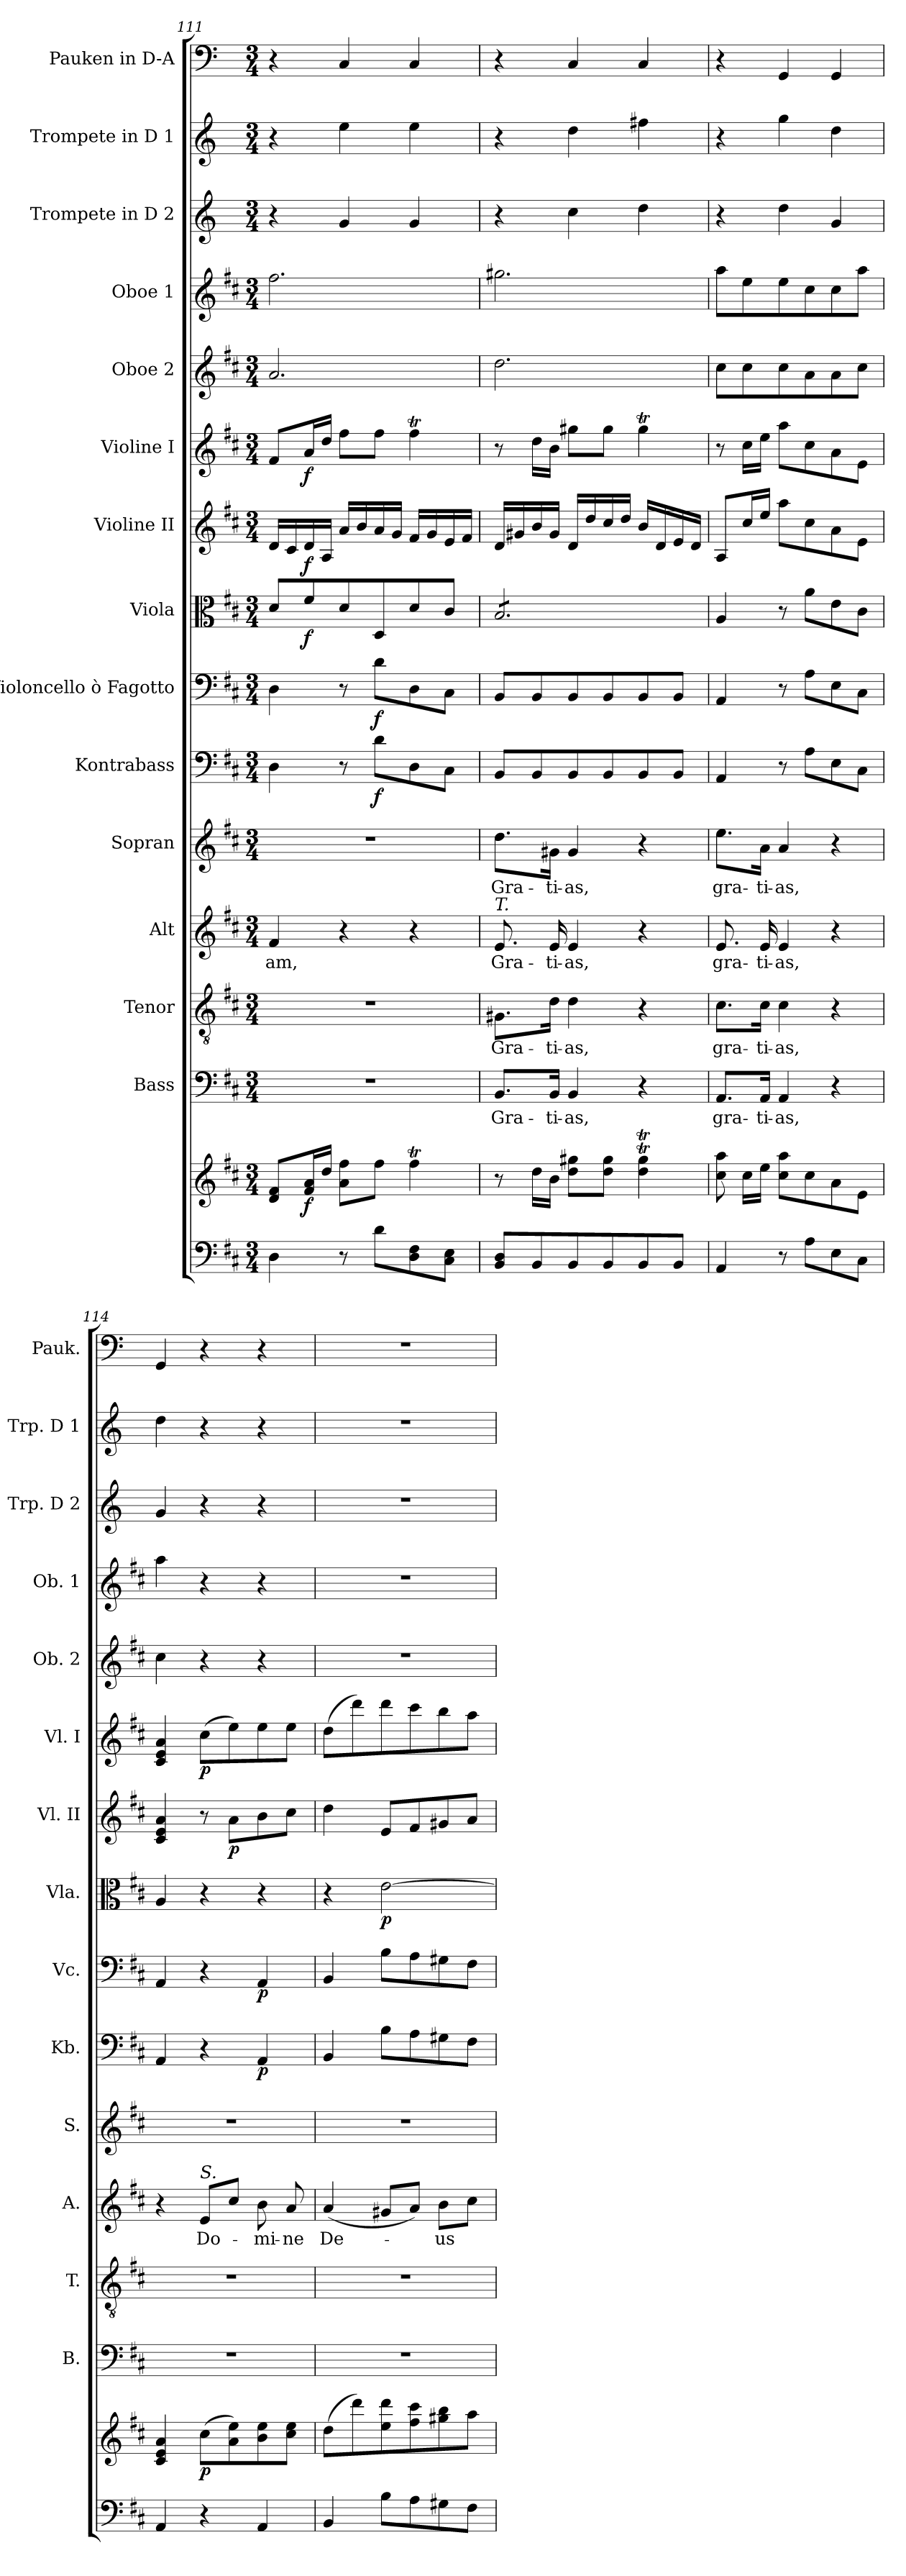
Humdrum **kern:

**kern	**kern	**dynam	**kern	**text	**kern	**text	**kern	**text	**kern	**text	**kern	**dynam	**kern	**dynam	**kern	**dynam	**kern	**dynam	**kern	**dynam	**kern	**kern	**kern	**kern	**kern
*part15	*part15	*part15	*part14	*part14	*part13	*part13	*part12	*part12	*part11	*part11	*part10	*part10	*part9	*part9	*part8	*part8	*part7	*part7	*part6	*part6	*part5	*part4	*part3	*part2	*part1
*staff16	*staff15	*staff15/16	*staff14	*staff14	*staff13	*staff13	*staff12	*staff12	*staff11	*staff11	*staff10	*staff10	*staff9	*staff9	*staff8	*staff8	*staff7	*staff7	*staff6	*staff6	*staff5	*staff4	*staff3	*staff2	*staff1
*	*	*	*I"Bass	*	*I"Tenor	*	*I"Alt	*	*I"Sopran	*	*I"Kontrabass	*	*I"Violoncello ò Fagotto	*	*I"Viola	*	*I"Violine II	*	*I"Violine I	*	*I"Oboe 2	*I"Oboe 1	*I"Trompete in D 2	*I"Trompete in D 1	*I"Pauken in D-A
*	*	*	*I'B.	*	*I'T.	*	*I'A.	*	*I'S.	*	*I'Kb.	*	*I'Vc.	*	*I'Vla.	*	*I'Vl. II	*	*I'Vl. I	*	*I'Ob. 2	*I'Ob. 1	*I'Trp. D 2	*I'Trp. D 1	*I'Pauk.
*clefF4	*clefG2	*	*clefF4	*	*clefGv2	*	*clefG2	*	*clefG2	*	*clefF4	*	*clefF4	*	*clefC3	*	*clefG2	*	*clefG2	*	*clefG2	*clefG2	*clefG2	*clefG2	*clefF4
*	*	*	*	*	*	*	*	*	*	*	*ITrd7c12	*	*	*	*	*	*	*	*	*	*	*	*ITrd-1c-2	*ITrd-1c-2	*ITrd-1c-2
*k[f#c#]	*k[f#c#]	*	*k[f#c#]	*	*k[f#c#]	*	*k[f#c#]	*	*k[f#c#]	*	*k[f#c#]	*	*k[f#c#]	*	*k[f#c#]	*	*k[f#c#]	*	*k[f#c#]	*	*k[f#c#]	*k[f#c#]	*k[f#c#]	*k[f#c#]	*k[f#c#]
*D:	*D:	*	*D:	*	*D:	*	*D:	*	*D:	*	*D:	*	*D:	*	*D:	*	*D:	*	*D:	*	*D:	*D:	*D:	*D:	*D:
*M3/4	*M3/4	*	*M3/4	*	*M3/4	*	*M3/4	*	*M3/4	*	*M3/4	*	*M3/4	*	*M3/4	*	*M3/4	*	*M3/4	*	*M3/4	*M3/4	*M3/4	*M3/4	*M3/4
=111	=111	=111	=111	=111	=111	=111	=111	=111	=111	=111	=111	=111	=111	=111	=111	=111	=111	=111	=111	=111	=111	=111	=111	=111	=111
!	!	!	!	!	!	!	!	!LO:LY:b	!	!	!	!	!	!	!	!	!	!	!	!	!	!	!	!	!
4D\	8d/ 8f#/L	.	2.r	.	2.r	.	4f#/	-am,	2.r	.	4DD\	.	4D\	.	8d/L	.	16d/LL	.	8f#/L	.	2.a/	2.ff#\	4r	4r	4r
.	.	.	.	.	.	.	.	.	.	.	.	.	.	.	.	.	16c#/	.	.	.	.	.	.	.	.
!	!	!LO:DY:b	!	!	!	!	!	!	!	!	!	!	!	!	!	!LO:DY:b	!	!LO:DY:b	!	!LO:DY:b	!	!	!	!	!
.	16f#/ 16a/L	f	.	.	.	.	.	.	.	.	.	.	.	.	8f#/	f	16d/	f	16a/L	f	.	.	.	.	.
.	16dd/JJ	.	.	.	.	.	.	.	.	.	.	.	.	.	.	.	16A/JJ	.	16dd/JJ	.	.	.	.	.	.
8r	8a\ 8ff#\L	.	.	.	.	.	4r	.	.	.	8r	.	8r	.	8d/	.	16a/LL	.	8ff#\L	.	.	.	4a/	4ff#\	4D/
.	.	.	.	.	.	.	.	.	.	.	.	.	.	.	.	.	16b/	.	.	.	.	.	.	.	.
!	!	!	!	!	!	!	!	!	!	!	!	!LO:DY:b	!	!LO:DY:b	!	!	!	!	!	!	!	!	!	!	!
8d\L	8ff#\J	.	.	.	.	.	.	.	.	.	8D\L	f	8d\L	f	8D/	.	16a/	.	8ff#\J	.	.	.	.	.	.
.	.	.	.	.	.	.	.	.	.	.	.	.	.	.	.	.	16g/JJ	.	.	.	.	.	.	.	.
8D\ 8F#\	4ff#t\	.	.	.	.	.	4r	.	.	.	8DD\	.	8D\	.	8d/	.	16f#/LL	.	4ff#t\	.	.	.	4a/	4ff#\	4D/
.	.	.	.	.	.	.	.	.	.	.	.	.	.	.	.	.	16g/	.	.	.	.	.	.	.	.
8C#\ 8E\J	.	.	.	.	.	.	.	.	.	.	8CC#\J	.	8C#\J	.	8c#/J	.	16e/	.	.	.	.	.	.	.	.
.	.	.	.	.	.	.	.	.	.	.	.	.	.	.	.	.	16f#/JJ	.	.	.	.	.	.	.	.
!!LO:PB:g=z
=112	=112	=112	=112	=112	=112	=112	=112	=112	=112	=112	=112	=112	=112	=112	=112	=112	=112	=112	=112	=112	=112	=112	=112	=112	=112
!	!	!	!	!	!	!	!LO:TX:a:i:t=T.	!	!	!	!	!	!	!	!	!	!	!	!	!	!	!	!	!	!
!	!	!	!	!LO:LY:b	!	!LO:LY:b	!	!LO:LY:b	!	!LO:LY:b	!	!	!	!	!	!	!	!	!	!	!	!	!	!	!
*	*	*	*	*	*	*	*	*	*	*	*	*	*	*	*tremolo	*	*	*	*	*	*	*	*	*	*
8BB/ 8D/L	8r	.	8.BB/L	Gra-	8.G#X\L	Gra-	8.e/	Gra-	8.dd\L	Gra-	8BBB/L	.	8BB/L	.	8B/L	.	16d/LL	.	8r	.	2.dd\	2.gg#X\	4r	4r	4r
.	.	.	.	.	.	.	.	.	.	.	.	.	.	.	.	.	16g#X/	.	.	.	.	.	.	.	.
8BB/	16dd\LL	.	.	.	.	.	.	.	.	.	8BBB/	.	8BB/	.	8B/	.	16b/	.	16dd\LL	.	.	.	.	.	.
!	!	!	!	!LO:LY:b	!	!LO:LY:b	!	!LO:LY:b	!	!LO:LY:b	!	!	!	!	!	!	!	!	!	!	!	!	!	!	!
.	16b\JJ	.	16BB/Jk	-ti-	16d\Jk	-ti-	16e/	-ti-	16g#X\Jk	-ti-	.	.	.	.	.	.	16g#/JJ	.	16b\JJ	.	.	.	.	.	.
!	!	!	!	!LO:LY:b	!	!LO:LY:b	!	!LO:LY:b	!	!LO:LY:b	!	!	!	!	!	!	!	!	!	!	!	!	!	!	!
8BB/	8dd\ 8gg#X\L	.	4BB/	-as,	4d\	-as,	4e/	-as,	4g#/	-as,	8BBB/	.	8BB/	.	8B/	.	16d/LL	.	8gg#X\L	.	.	.	4dd\	4ee\	4D/
.	.	.	.	.	.	.	.	.	.	.	.	.	.	.	.	.	16dd/	.	.	.	.	.	.	.	.
8BB/	8dd\ 8gg#\J	.	.	.	.	.	.	.	.	.	8BBB/	.	8BB/	.	8B/	.	16cc#/	.	8gg#\J	.	.	.	.	.	.
.	.	.	.	.	.	.	.	.	.	.	.	.	.	.	.	.	16dd/JJ	.	.	.	.	.	.	.	.
8BB/	4dd\T 4gg#\T	.	4r	.	4r	.	4r	.	4r	.	8BBB/	.	8BB/	.	8B/	.	16b/LL	.	4gg#t\	.	.	.	4ee\	4gg#X\	4D/
.	.	.	.	.	.	.	.	.	.	.	.	.	.	.	.	.	16d/	.	.	.	.	.	.	.	.
8BB/J	.	.	.	.	.	.	.	.	.	.	8BBB/J	.	8BB/J	.	8B/J	.	16e/	.	.	.	.	.	.	.	.
*	*	*	*	*	*	*	*	*	*	*	*	*	*	*	*Xtremolo	*	*	*	*	*	*	*	*	*	*
.	.	.	.	.	.	.	.	.	.	.	.	.	.	.	.	.	16d/JJ	.	.	.	.	.	.	.	.
=113	=113	=113	=113	=113	=113	=113	=113	=113	=113	=113	=113	=113	=113	=113	=113	=113	=113	=113	=113	=113	=113	=113	=113	=113	=113
!	!	!	!	!LO:LY:b	!	!LO:LY:b	!	!LO:LY:b	!	!LO:LY:b	!	!	!	!	!	!	!	!	!	!	!	!	!	!	!
4AA/	8cc#\ 8aa\	.	8.AA/L	gra-	8.c#\L	gra-	8.e/	gra-	8.ee\L	gra-	4AAA/	.	4AA/	.	4A/	.	8A/L	.	8r	.	8cc#\L	8aa\L	4r	4r	4r
.	16cc#\LL	.	.	.	.	.	.	.	.	.	.	.	.	.	.	.	16cc#/L	.	16cc#\LL	.	8cc#\	8ee\	.	.	.
!	!	!	!	!LO:LY:b	!	!LO:LY:b	!	!LO:LY:b	!	!LO:LY:b	!	!	!	!	!	!	!	!	!	!	!	!	!	!	!
.	16ee\JJ	.	16AA/Jk	-ti-	16c#\Jk	-ti-	16e/	-ti-	16a\Jk	-ti-	.	.	.	.	.	.	16ee/JJ	.	16ee\JJ	.	.	.	.	.	.
!	!	!	!	!LO:LY:b	!	!LO:LY:b	!	!LO:LY:b	!	!LO:LY:b	!	!	!	!	!	!	!	!	!	!	!	!	!	!	!
8r	8cc#\ 8aa\L	.	4AA/	-as,	4c#\	-as,	4e/	-as,	4a/	-as,	8r	.	8r	.	8r	.	8aa\L	.	8aa\L	.	8cc#\	8ee\	4ee\	4aa\	4AA/
8A\L	8cc#\	.	.	.	.	.	.	.	.	.	8AA\L	.	8A\L	.	8a\L	.	8cc#\	.	8cc#\	.	8a\	8cc#\	.	.	.
8E\	8a\	.	4r	.	4r	.	4r	.	4r	.	8EE\	.	8E\	.	8e\	.	8a\	.	8a\	.	8a\	8cc#\	4a/	4ee\	4AA/
8C#\J	8e\J	.	.	.	.	.	.	.	.	.	8CC#\J	.	8C#\J	.	8c#\J	.	8e\J	.	8e\J	.	8cc#\J	8aa\J	.	.	.
=114	=114	=114	=114	=114	=114	=114	=114	=114	=114	=114	=114	=114	=114	=114	=114	=114	=114	=114	=114	=114	=114	=114	=114	=114	=114
4AA/	4c#/ 4e/ 4a/	.	2.r	.	2.r	.	4r	.	2.r	.	4AAA/	.	4AA/	.	4A/	.	4c#/ 4e/ 4a/	.	4c#/ 4e/ 4a/	.	4cc#\	4aa\	4a/	4ee\	4AA/
!	!	!	!	!	!	!	!LO:TX:a:i:t=S.	!	!	!	!	!	!	!	!	!	!	!	!	!	!	!	!	!	!
!	!	!LO:DY:b	!	!	!	!	!	!LO:LY:b	!	!	!	!	!	!	!	!	!	!	!	!LO:DY:b	!	!	!	!	!
4r	(>8cc#\L	p	.	.	.	.	8e/L	Do-	.	.	4r	.	4r	.	4r	.	8r	.	(>8cc#\L	p	4r	4r	4r	4r	4r
!	!	!	!	!	!	!	!	!	!	!	!	!	!	!	!	!	!	!LO:DY:b	!	!	!	!	!	!	!
.	8a\ 8ee\)	.	.	.	.	.	8cc#/J	.	.	.	.	.	.	.	.	.	8a\L	p	8ee\)	.	.	.	.	.	.
!	!	!	!	!	!	!	!	!LO:LY:b	!	!	!	!LO:DY:b	!	!LO:DY:b	!	!	!	!	!	!	!	!	!	!	!
4AA/	8b\ 8ee\	.	.	.	.	.	8b\	-mi-	.	.	4AAA/	p	4AA/	p	4r	.	8b\	.	8ee\	.	4r	4r	4r	4r	4r
!	!	!	!	!	!	!	!	!LO:LY:b	!	!	!	!	!	!	!	!	!	!	!	!	!	!	!	!	!
.	8cc#\ 8ee\J	.	.	.	.	.	8a/	-ne	.	.	.	.	.	.	.	.	8cc#\J	.	8ee\J	.	.	.	.	.	.
=115	=115	=115	=115	=115	=115	=115	=115	=115	=115	=115	=115	=115	=115	=115	=115	=115	=115	=115	=115	=115	=115	=115	=115	=115	=115
!	!	!	!	!	!	!	!	!LO:LY:b	!	!	!	!	!	!	!	!	!	!	!	!	!	!	!	!	!
4BB/	(>8dd\L	.	2.r	.	2.r	.	(<4a/	De-	2.r	.	4BBB/	.	4BB/	.	4r	.	4dd\	.	(>8dd\L	.	2.r	2.r	2.r	2.r	2.r
.	8ddd\)	.	.	.	.	.	.	.	.	.	.	.	.	.	.	.	.	.	8ddd\)	.	.	.	.	.	.
!	!	!	!	!	!	!	!	!	!	!	!	!	!	!	!	!LO:DY:b	!	!	!	!	!	!	!	!	!
8B\L	8ee\ 8ddd\	.	.	.	.	.	8g#X/L	.	.	.	8BB\L	.	8B\L	.	[2e\	p	8e/L	.	8ddd\	.	.	.	.	.	.
8A\	8ff#\ 8ccc#\	.	.	.	.	.	8a/J)	.	.	.	8AA\	.	8A\	.	.	.	8f#/	.	8ccc#\	.	.	.	.	.	.
!	!	!	!	!	!	!	!	!LO:LY:b	!	!	!	!	!	!	!	!	!	!	!	!	!	!	!	!	!
8G#X\	8gg#X\ 8bb\	.	.	.	.	.	8b\L	-us	.	.	8GG#X\	.	8G#X\	.	.	.	8g#X/	.	8bb\	.	.	.	.	.	.
8F#\J	8aa\J	.	.	.	.	.	8cc#\J	.	.	.	8FF#\J	.	8F#\J	.	.	.	8a/J	.	8aa\J	.	.	.	.	.	.
=	=	=	=	=	=	=	=	=	=	=	=	=	=	=	=	=	=	=	=	=	=	=	=	=	=
*-	*-	*-	*-	*-	*-	*-	*-	*-	*-	*-	*-	*-	*-	*-	*-	*-	*-	*-	*-	*-	*-	*-	*-	*-	*-
